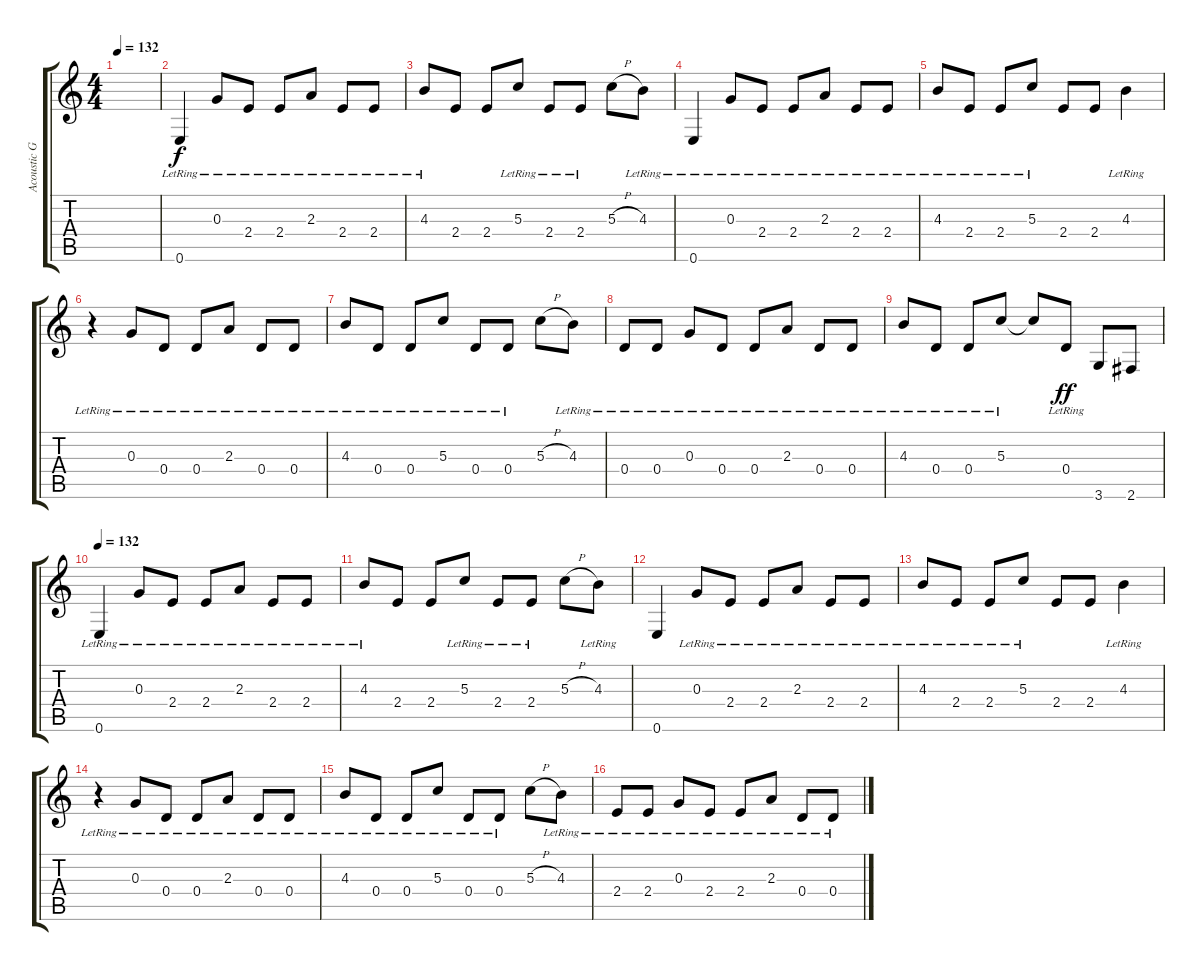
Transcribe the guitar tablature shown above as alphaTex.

\track ("Acoustic Guitar" "Acoustic G") {instrument acousticguitarsteel}
\staff {score tabs}
\tuning (E4 B3 G3 D3 A2 E2) {hide}
\ts (4 4)
\tempo 132
\clef g2
\ks c
|
0.6{lr}.4 0.3{lr}.8 2.4{lr}.8 2.4{lr}.8 2.3{lr}.8 2.4{lr}.8 2.4{lr}.8 |
4.3{lr}.8 2.4.8 2.4.8 5.3{lr}.8 2.4{lr}.8 2.4{lr}.8 5.3{h}.8 4.3{lr}.8 |
0.6{lr}.4 0.3{lr}.8 2.4{lr}.8 2.4{lr}.8 2.3{lr}.8 2.4{lr}.8 2.4{lr}.8 |
4.3{lr}.8 2.4{lr}.8 2.4{lr}.8 5.3{lr}.8 2.4.8 2.4.8 4.3{lr}.4 |
r.4 0.3{lr}.8 0.4{lr}.8 0.4{lr}.8 2.3{lr}.8 0.4{lr}.8 0.4{lr}.8 |
4.3{lr}.8 0.4{lr}.8 0.4{lr}.8 5.3{lr}.8 0.4{lr}.8 0.4{lr}.8 5.3{h}.8 4.3{lr}.8 |
0.4{lr}.8 0.4{lr}.8 0.3{lr}.8 0.4{lr}.8 0.4{lr}.8 2.3{lr}.8 0.4{lr}.8 0.4{lr}.8 |
4.3{lr}.8 0.4{lr}.8 0.4{lr}.8 5.3{lr}.8 5.3{t}.8{dy f} 0.4{lr}.8{dy ff} 3.6.8 2.6.8 |
\tempo 132
0.6{lr}.4 0.3{lr}.8 2.4{lr}.8 2.4{lr}.8 2.3{lr}.8 2.4{lr}.8 2.4{lr}.8 |
4.3{lr}.8 2.4.8 2.4.8 5.3{lr}.8 2.4{lr}.8 2.4{lr}.8 5.3{h}.8 4.3{lr}.8 |
0.6.4 0.3{lr}.8 2.4{lr}.8 2.4{lr}.8 2.3{lr}.8 2.4{lr}.8 2.4{lr}.8 |
4.3{lr}.8 2.4{lr}.8 2.4{lr}.8 5.3{lr}.8 2.4.8 2.4.8 4.3{lr}.4 |
r.4 0.3{lr}.8 0.4{lr}.8 0.4{lr}.8 2.3{lr}.8 0.4{lr}.8 0.4{lr}.8 |
4.3{lr}.8 0.4{lr}.8 0.4{lr}.8 5.3{lr}.8 0.4{lr}.8 0.4{lr}.8 5.3{h}.8 4.3{lr}.8 |
2.4{lr}.8 2.4{lr}.8 0.3{lr}.8 2.4{lr}.8 2.4{lr}.8 2.3{lr}.8 0.4{lr}.8 0.4{lr}.8
